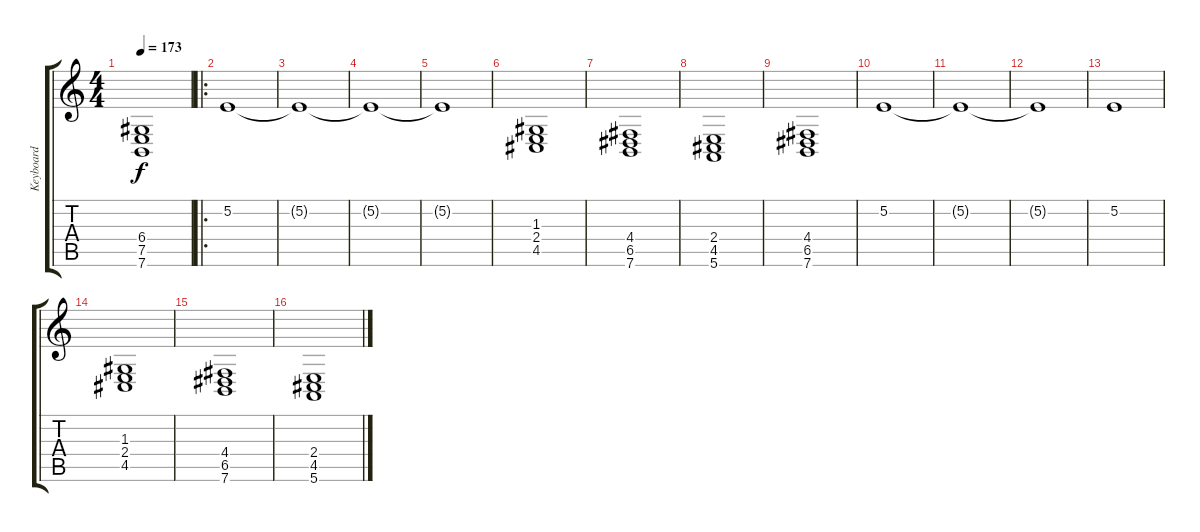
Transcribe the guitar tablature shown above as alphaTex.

\track ("Keyboard" "Keyboard") {instrument electricgrandpiano}
\staff {score tabs}
\tuning (E4 B3 G3 D3 A2 E2) {hide}
\ts (4 4)
\tempo 173
\clef g2
\ks c
(6.4{t} 7.5{t} 7.6{t}).1{dy f} |
\ro
5.2.1 |
5.2{t}.1 |
5.2{t}.1 |
5.2{t}.1 |
(1.3 2.4 4.5).1 |
(4.4 6.5 7.6).1 |
(2.4 4.5 5.6).1 |
(4.4 6.5 7.6).1 |
5.2.1 |
5.2{t}.1 |
5.2{t}.1 |
5.2.1 |
(1.3 2.4 4.5).1 |
(4.4 6.5 7.6).1 |
(2.4 4.5 5.6).1
